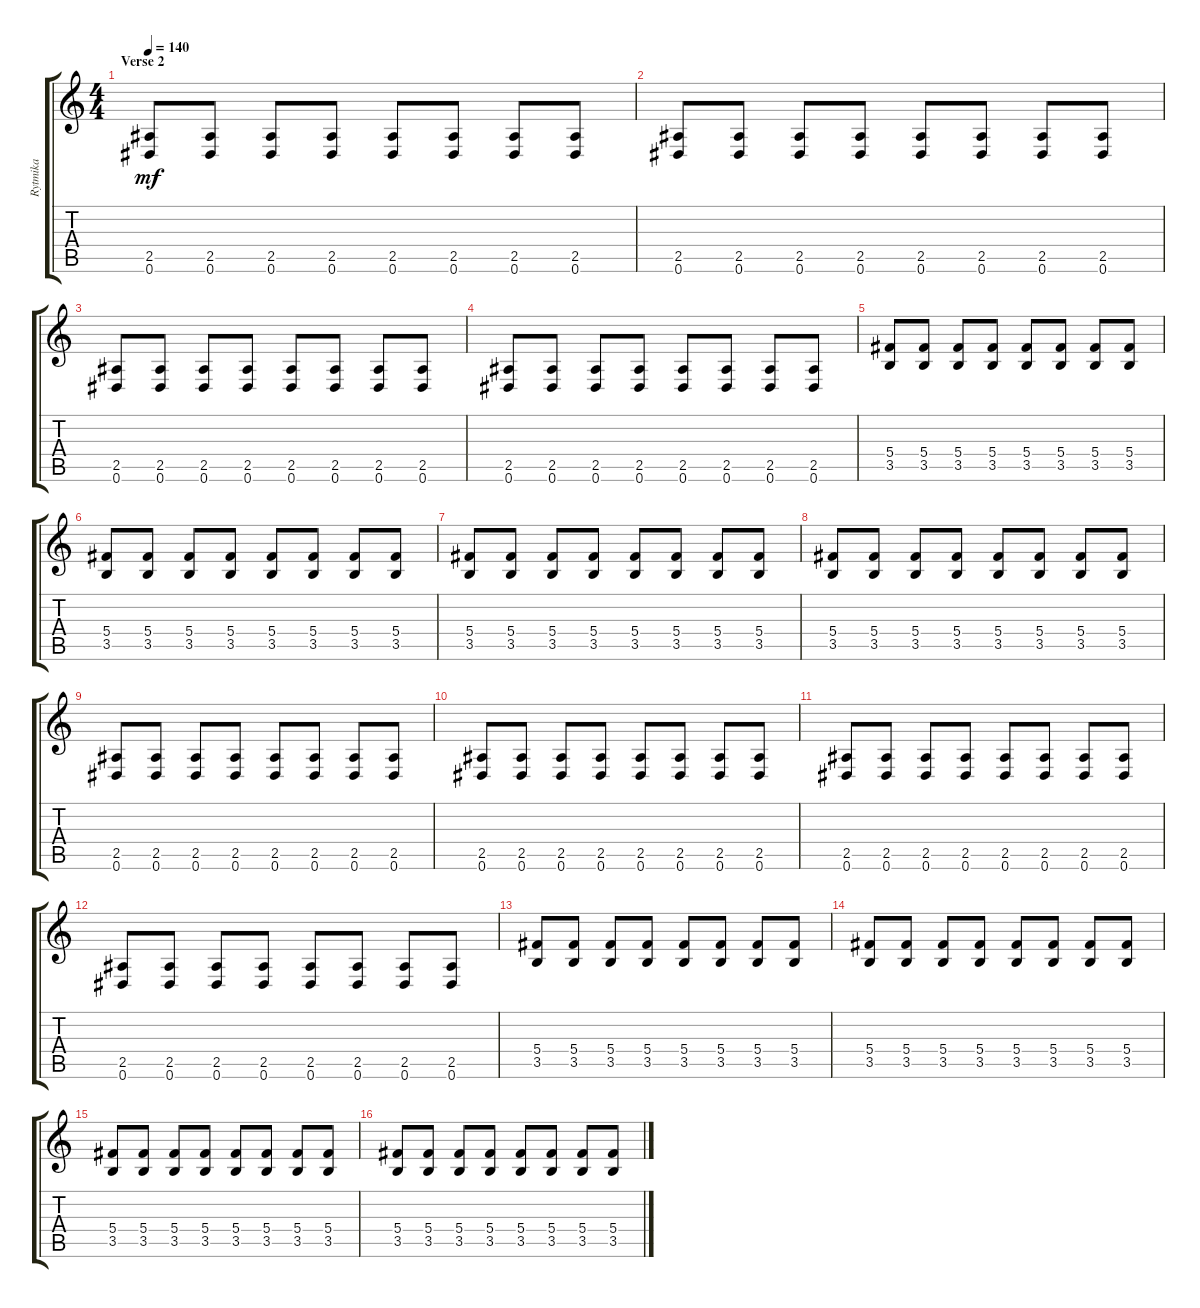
\track ("Rytmika" "Rytmika") {instrument overdrivenguitar}
\staff {score tabs}
\tuning (Eb4 Bb3 Gb3 Db3 Ab2 Eb2) {hide}
\ts (4 4)
\section ("" "Verse 2")
\tempo 140
\clef g2
\ks c
(2.5 0.6).8{dy mf} (2.5 0.6).8 (2.5 0.6).8 (2.5 0.6).8 (2.5 0.6).8 (2.5 0.6).8 (2.5 0.6).8 (2.5 0.6).8 |
(2.5 0.6).8 (2.5 0.6).8 (2.5 0.6).8 (2.5 0.6).8 (2.5 0.6).8 (2.5 0.6).8 (2.5 0.6).8 (2.5 0.6).8 |
(2.5 0.6).8 (2.5 0.6).8 (2.5 0.6).8 (2.5 0.6).8 (2.5 0.6).8 (2.5 0.6).8 (2.5 0.6).8 (2.5 0.6).8 |
(2.5 0.6).8 (2.5 0.6).8 (2.5 0.6).8 (2.5 0.6).8 (2.5 0.6).8 (2.5 0.6).8 (2.5 0.6).8 (2.5 0.6).8 |
(5.4 3.5).8 (5.4 3.5).8 (5.4 3.5).8 (5.4 3.5).8 (5.4 3.5).8 (5.4 3.5).8 (5.4 3.5).8 (5.4 3.5).8 |
(5.4 3.5).8 (5.4 3.5).8 (5.4 3.5).8 (5.4 3.5).8 (5.4 3.5).8 (5.4 3.5).8 (5.4 3.5).8 (5.4 3.5).8 |
(5.4 3.5).8 (5.4 3.5).8 (5.4 3.5).8 (5.4 3.5).8 (5.4 3.5).8 (5.4 3.5).8 (5.4 3.5).8 (5.4 3.5).8 |
(5.4 3.5).8 (5.4 3.5).8 (5.4 3.5).8 (5.4 3.5).8 (5.4 3.5).8 (5.4 3.5).8 (5.4 3.5).8 (5.4 3.5).8 |
(2.5 0.6).8 (2.5 0.6).8 (2.5 0.6).8 (2.5 0.6).8 (2.5 0.6).8 (2.5 0.6).8 (2.5 0.6).8 (2.5 0.6).8 |
(2.5 0.6).8 (2.5 0.6).8 (2.5 0.6).8 (2.5 0.6).8 (2.5 0.6).8 (2.5 0.6).8 (2.5 0.6).8 (2.5 0.6).8 |
(2.5 0.6).8 (2.5 0.6).8 (2.5 0.6).8 (2.5 0.6).8 (2.5 0.6).8 (2.5 0.6).8 (2.5 0.6).8 (2.5 0.6).8 |
(2.5 0.6).8 (2.5 0.6).8 (2.5 0.6).8 (2.5 0.6).8 (2.5 0.6).8 (2.5 0.6).8 (2.5 0.6).8 (2.5 0.6).8 |
(5.4 3.5).8 (5.4 3.5).8 (5.4 3.5).8 (5.4 3.5).8 (5.4 3.5).8 (5.4 3.5).8 (5.4 3.5).8 (5.4 3.5).8 |
(5.4 3.5).8 (5.4 3.5).8 (5.4 3.5).8 (5.4 3.5).8 (5.4 3.5).8 (5.4 3.5).8 (5.4 3.5).8 (5.4 3.5).8 |
(5.4 3.5).8 (5.4 3.5).8 (5.4 3.5).8 (5.4 3.5).8 (5.4 3.5).8 (5.4 3.5).8 (5.4 3.5).8 (5.4 3.5).8 |
(5.4 3.5).8 (5.4 3.5).8 (5.4 3.5).8 (5.4 3.5).8 (5.4 3.5).8 (5.4 3.5).8 (5.4 3.5).8 (5.4 3.5).8
